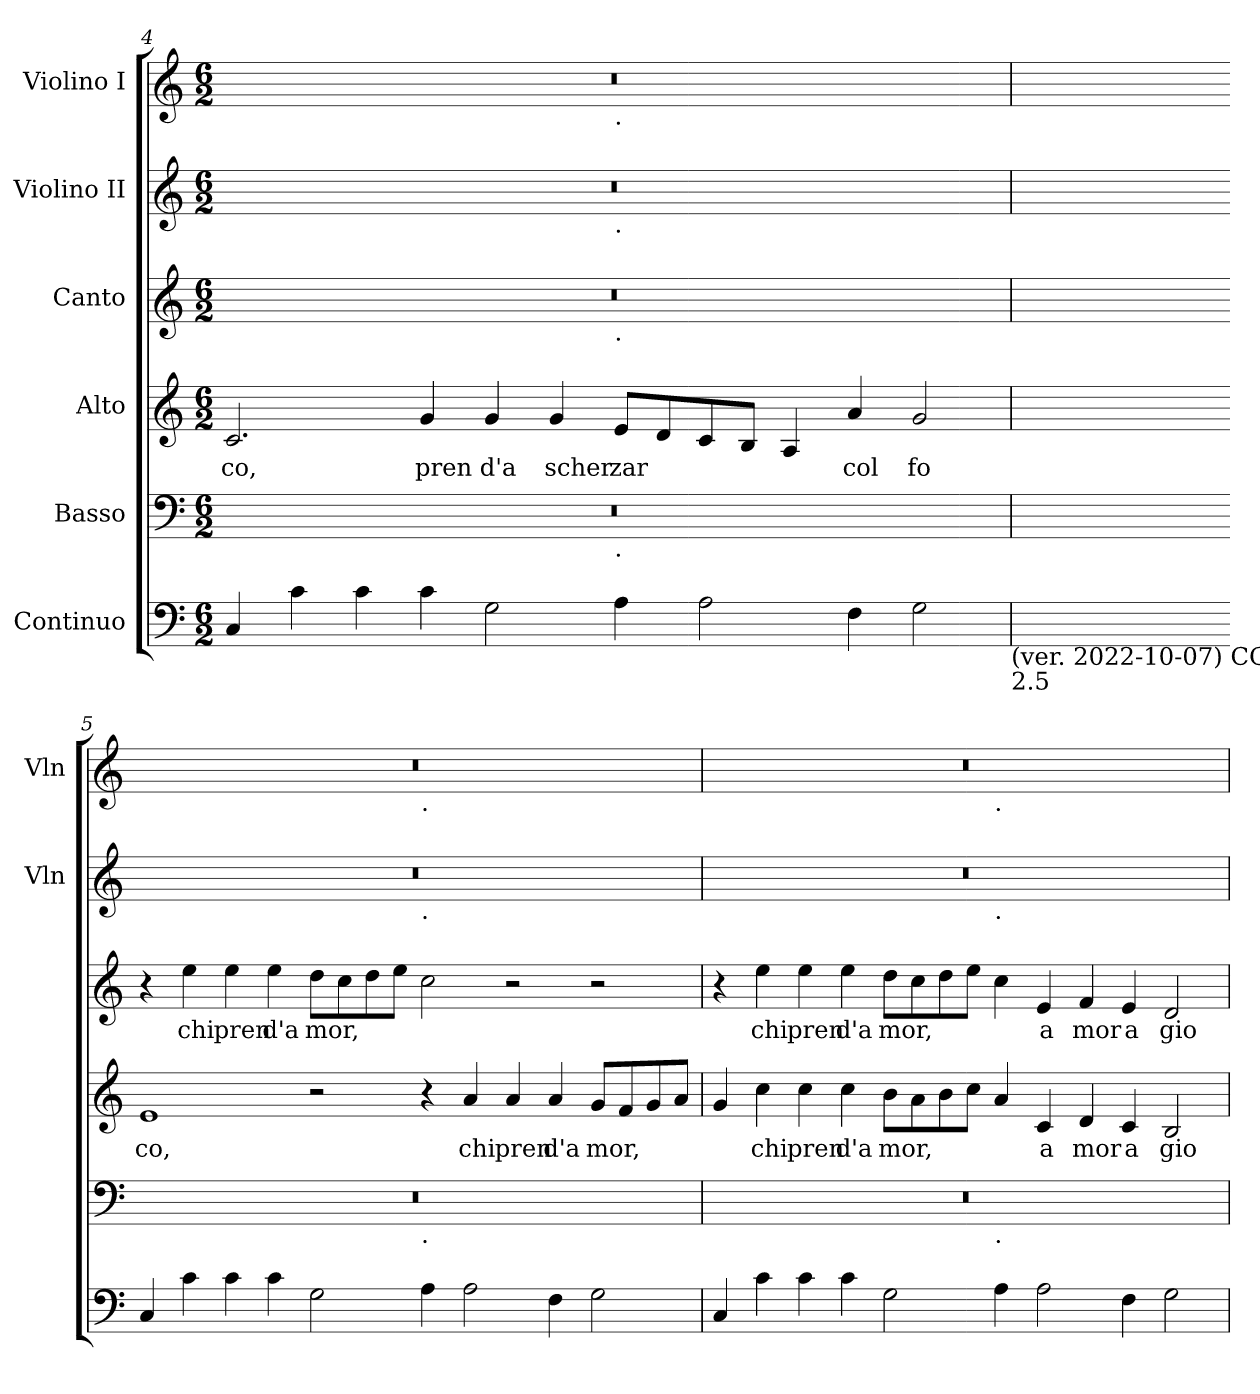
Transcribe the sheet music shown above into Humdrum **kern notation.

**kern	**kern	**kern	**text	**kern	**text	**kern	**kern
*part6	*part5	*part4	*part4	*part3	*part3	*part2	*part1
*staff6	*staff5	*staff4	*staff4	*staff3	*staff3	*staff2	*staff1
*I"Continuo	*I"Basso	*I"Alto	*	*I"Canto	*	*I"Violino II	*I"Violino I
*	*	*	*	*	*	*I'Vln	*I'Vln
*clefF4	*clefF4	*clefG2	*	*clefG2	*	*clefG2	*clefG2
*k[]	*k[]	*k[]	*	*k[]	*	*k[]	*k[]
*C:	*C:	*C:	*	*C:	*	*C:	*C:
*M6/2	*M6/2	*M6/2	*	*M6/2	*	*M6/2	*M6/2
=4	=4	=4	=4	=4	=4	=4	=4
!	!	!	!LO:LY:b	!	!	!	!
*	*^	*	*	*^	*	*^	*^
4C/	0.r	1.ryy	2.c/	co,	0.r	1.ryy	.	0.r	1.ryy	0.r	1.ryy
4c\	.	.	.	.	.	.	.	.	.	.	.
4c\	.	.	.	.	.	.	.	.	.	.	.
!	!	!	!	!LO:LY:b	!	!	!	!	!	!	!
4c\	.	.	4g/	pren	.	.	.	.	.	.	.
!	!	!	!	!LO:LY:b	!	!	!	!	!	!	!
2G\	.	.	4g/	d'a	.	.	.	.	.	.	.
!	!	!	!	!LO:LY:b	!	!	!	!	!	!	!
.	.	.	4g/	scher	.	.	.	.	.	.	.
!	!	!	!	!	!	!	!	!	!	!	!LO:TX:b:t=.
!	!	!	!	!	!	!	!	!	!LO:TX:b:t=.	!	!
!	!	!	!	!	!	!LO:TX:b:t=.	!	!	!	!	!
!	!	!LO:TX:b:t=.	!	!	!	!	!	!	!	!	!
!	!	!	!	!LO:LY:b	!	!	!	!	!	!	!
4A\	.	1.ryy	8e/L	zar	.	1.ryy	.	.	1.ryy	.	1.ryy
.	.	.	8d/	.	.	.	.	.	.	.	.
2A\	.	.	8c/	.	.	.	.	.	.	.	.
.	.	.	8B/J	.	.	.	.	.	.	.	.
.	.	.	4A/	.	.	.	.	.	.	.	.
!	!	!	!	!LO:LY:b	!	!	!	!	!	!	!
4F\	.	.	4a/	col	.	.	.	.	.	.	.
!	!	!	!	!LO:LY:b	!	!	!	!	!	!	!
2G\	.	.	2g/	fo	.	.	.	.	.	.	.
!LO:TX:b:t=(ver. 2022-10-07) CC	!	!	!	!	!	!	!	!	!	!	!
!LO:TX:b:t=2.5	!	!	!	!	!	!	!	!	!	!	!
!!LO:LB:g=z	!!
=5	=5	=5	=5	=5	=5	=5	=5	=5	=5	=5	=5
!	!	!	!	!LO:LY:b	!	!	!	!	!	!	!
*	*	*	*	*	*v	*v	*	*	*	*	*
4C/	0.r	1.ryy	1e	co,	4r	.	0.r	1.ryy	0.r	1.ryy
!	!	!	!	!	!	!LO:LY:b	!	!	!	!
4c\	.	.	.	.	4ee\	chi	.	.	.	.
!	!	!	!	!	!	!LO:LY:b	!	!	!	!
4c\	.	.	.	.	4ee\	pren	.	.	.	.
!	!	!	!	!	!	!LO:LY:b	!	!	!	!
4c\	.	.	.	.	4ee\	d'a	.	.	.	.
!	!	!	!	!	!	!LO:LY:b	!	!	!	!
2G\	.	.	2r	.	8dd\L	mor,	.	.	.	.
.	.	.	.	.	8cc\	.	.	.	.	.
.	.	.	.	.	8dd\	.	.	.	.	.
.	.	.	.	.	8ee\J	.	.	.	.	.
!	!	!	!	!	!	!	!	!	!	!LO:TX:b:t=.
!	!	!	!	!	!	!	!	!LO:TX:b:t=.	!	!
!	!	!LO:TX:b:t=.	!	!	!	!	!	!	!	!
4A\	.	1.ryy	4r	.	2cc\	.	.	1.ryy	.	1.ryy
!	!	!	!	!LO:LY:b	!	!	!	!	!	!
2A\	.	.	4a/	chi	.	.	.	.	.	.
!	!	!	!	!LO:LY:b	!	!	!	!	!	!
.	.	.	4a/	pren	2r	.	.	.	.	.
!	!	!	!	!LO:LY:b	!	!	!	!	!	!
4F\	.	.	4a/	d'a	.	.	.	.	.	.
!	!	!	!	!LO:LY:b	!	!	!	!	!	!
2G\	.	.	8g/L	mor,	2r	.	.	.	.	.
.	.	.	8f/	.	.	.	.	.	.	.
.	.	.	8g/	.	.	.	.	.	.	.
.	.	.	8a/J	.	.	.	.	.	.	.
=6	=6	=6	=6	=6	=6	=6	=6	=6	=6	=6
4C/	0.r	1.ryy	4g/	.	4r	.	0.r	1.ryy	0.r	1.ryy
!	!	!	!	!LO:LY:b	!	!LO:LY:b	!	!	!	!
4c\	.	.	4cc\	chi	4ee\	chi	.	.	.	.
!	!	!	!	!LO:LY:b	!	!LO:LY:b	!	!	!	!
4c\	.	.	4cc\	pren	4ee\	pren	.	.	.	.
!	!	!	!	!LO:LY:b	!	!LO:LY:b	!	!	!	!
4c\	.	.	4cc\	d'a	4ee\	d'a	.	.	.	.
!	!	!	!	!LO:LY:b	!	!LO:LY:b	!	!	!	!
2G\	.	.	8b\L	mor,	8dd\L	mor,	.	.	.	.
.	.	.	8a\	.	8cc\	.	.	.	.	.
.	.	.	8b\	.	8dd\	.	.	.	.	.
.	.	.	8cc\J	.	8ee\J	.	.	.	.	.
!	!	!	!	!	!	!	!	!	!	!LO:TX:b:t=.
!	!	!	!	!	!	!	!	!LO:TX:b:t=.	!	!
!	!	!LO:TX:b:t=.	!	!	!	!	!	!	!	!
4A\	.	1.ryy	4a/	.	4cc\	.	.	1.ryy	.	1.ryy
!	!	!	!	!LO:LY:b	!	!LO:LY:b	!	!	!	!
2A\	.	.	4c/	a	4e/	a	.	.	.	.
!	!	!	!	!LO:LY:b	!	!LO:LY:b	!	!	!	!
.	.	.	4d/	mor	4f/	mor	.	.	.	.
!	!	!	!	!LO:LY:b	!	!LO:LY:b	!	!	!	!
4F\	.	.	4c/	a	4e/	a	.	.	.	.
!	!	!	!	!LO:LY:b	!	!LO:LY:b	!	!	!	!
2G\	.	.	2B/	gio	2d/	gio	.	.	.	.
*	*	*	*	*	*	*	*v	*v	*	*
*	*v	*v	*	*	*	*	*	*v	*v
=	=	=	=	=	=	=	=
*-	*-	*-	*-	*-	*-	*-	*-
